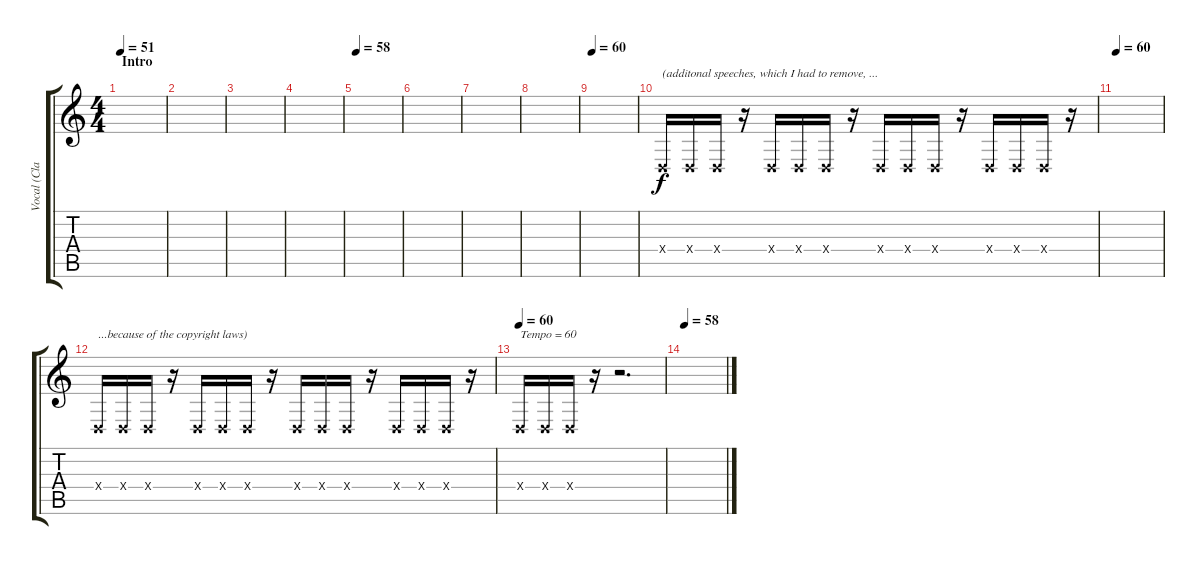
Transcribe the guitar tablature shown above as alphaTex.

\track ("Vocal (Clare Torry)" "Vocal (Cla") {instrument choiraahs}
\staff {score tabs}
\tuning (E4 B3 G3 D3 A2 E2) {hide}
\ts (4 4)
\section ("" "Intro")
\tempo 51
\tempo 57
\tempo 51
\clef g2
\ks c
|
|
|
|
\tempo 58
|
|
|
|
\tempo 60
|
0.4{x}.16{txt "(additonal speeches, which I had to remove, ..."} 0.4{x}.16 0.4{x}.16 r.16 0.4{x}.16 0.4{x}.16 0.4{x}.16 r.16 0.4{x}.16 0.4{x}.16 0.4{x}.16 r.16 0.4{x}.16 0.4{x}.16 0.4{x}.16 r.16 |
\tempo 60
|
0.4{x}.16{txt "...because of the copyright laws)"} 0.4{x}.16 0.4{x}.16 r.16 0.4{x}.16 0.4{x}.16 0.4{x}.16 r.16 0.4{x}.16 0.4{x}.16 0.4{x}.16 r.16 0.4{x}.16 0.4{x}.16 0.4{x}.16 r.16 |
\tempo 60
0.4{x}.16{txt "Tempo = 60"} 0.4{x}.16 0.4{x}.16 r.16 r.2{d} |
\tempo 58
